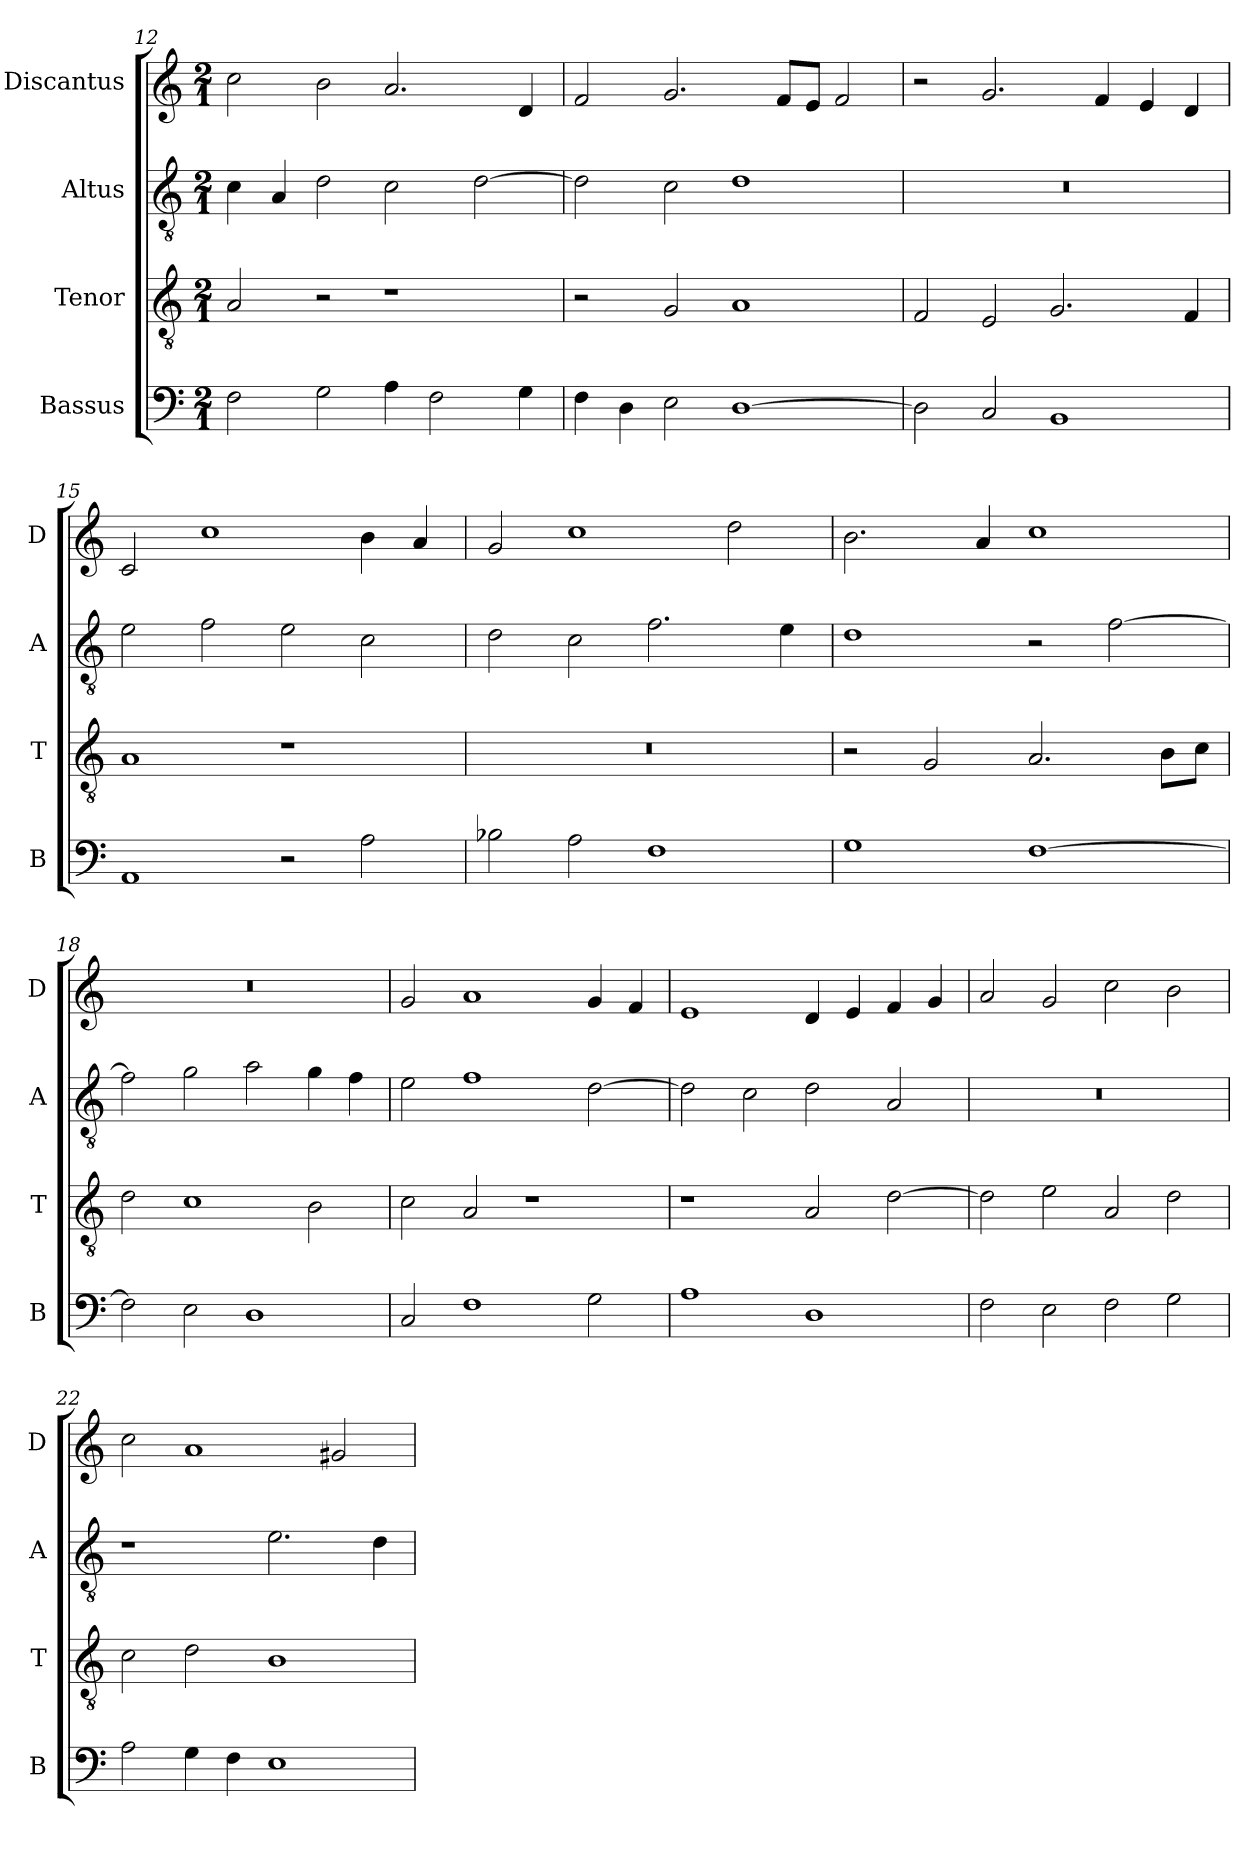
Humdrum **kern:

**kern	**kern	**kern	**kern
*part4	*part3	*part2	*part1
*staff4	*staff3	*staff2	*staff1
*I"Bassus	*I"Tenor	*I"Altus	*I"Discantus
*I'B	*I'T	*I'A	*I'D
*clefF4	*clefGv2	*clefGv2	*clefG2
*k[]	*k[]	*k[]	*k[]
*M2/1	*M2/1	*M2/1	*M2/1
=12	=12	=12	=12
2F\	2A/	4c\	2cc\
.	.	4A/	.
2G\	2r	2d\	2b\
4A\	1r	2c\	2.a/
2F\	.	.	.
.	.	[2d\	.
4G\	.	.	4d/
=13	=13	=13	=13
4F\	2r	2d\]	2f/
4D\	.	.	.
2E\	2G/	2c\	2.g/
[1D	1A	1d	.
.	.	.	8f/L
.	.	.	8e/J
.	.	.	2f/
=14	=14	=14	=14
2D\]	2F/	0r	2r
2C/	2E/	.	2.g/
1BB	2.G/	.	.
.	.	.	4f/
.	.	.	4e/
.	4F/	.	4d/
=15	=15	=15	=15
1AA	1A	2e\	2c/
.	.	2f\	1cc
2r	1r	2e\	.
2A\	.	2c\	4b\
.	.	.	4a/
=16	=16	=16	=16
2B-X\	0r	2d\	2g/
2A\	.	2c\	1cc
1F	.	2.f\	.
.	.	.	2dd\
.	.	4e\	.
=17	=17	=17	=17
1G	2r	1d	2.b\
.	2G/	.	.
.	.	.	4a/
[1F	2.A/	2r	1cc
.	.	[2f\	.
.	8B\L	.	.
.	8c\J	.	.
=18	=18	=18	=18
2F\]	2d\	2f\]	0r
2E\	1c	2g\	.
1D	.	2a\	.
.	2B\	4g\	.
.	.	4f\	.
=19	=19	=19	=19
2C/	2c\	2e\	2g/
1F	2A/	1f	1a
.	1r	.	.
2G\	.	[2d\	4g/
.	.	.	4f/
=20	=20	=20	=20
1A	1r	2d\]	1e
.	.	2c\	.
1D	2A/	2d\	4d/
.	.	.	4e/
.	[2d\	2A/	4f/
.	.	.	4g/
=21	=21	=21	=21
2F\	2d\]	0r	2a/
2E\	2e\	.	2g/
2F\	2A/	.	2cc\
2G\	2d\	.	2b\
=22	=22	=22	=22
2A\	2c\	1r	2cc\
4G\	2d\	.	1a
4F\	.	.	.
1E	1B	2.e\	.
.	.	.	2g#X/
.	.	4d\	.
=	=	=	=
*-	*-	*-	*-
